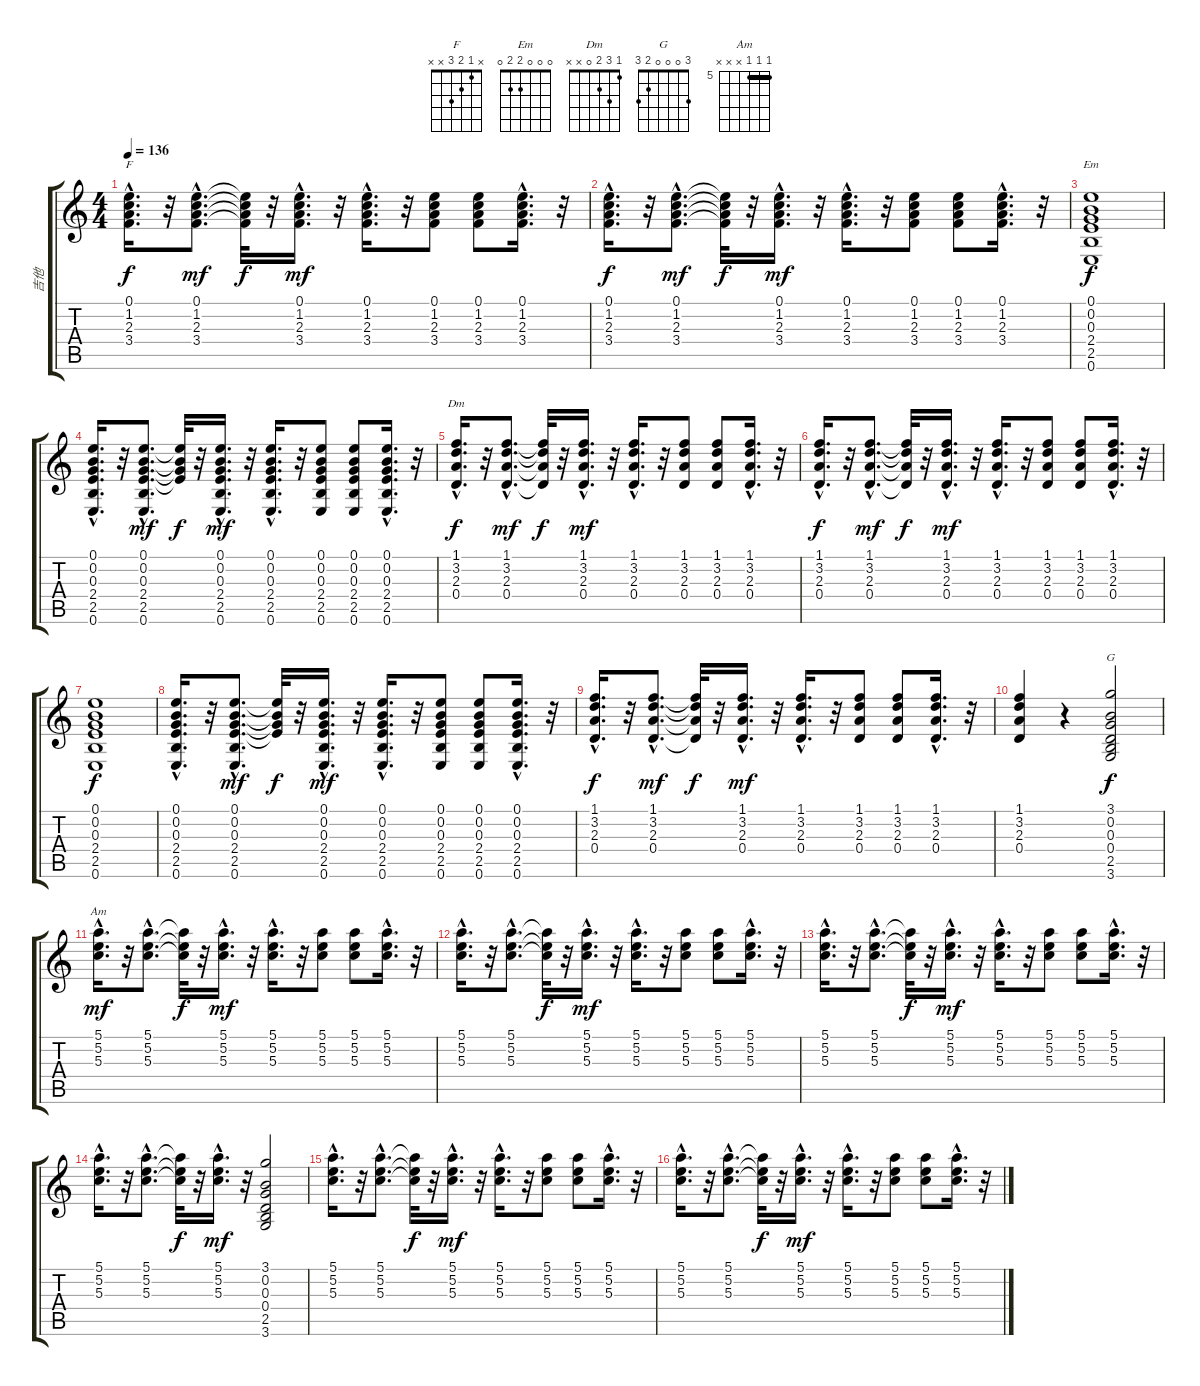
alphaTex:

\track ("吉他" "吉他") {instrument distortionguitar}
\staff {score tabs}
\tuning (E4 B3 G3 D3 A2 E2) {hide}
\chord ("F" x 1 2 3 x x)
\chord ("Em" 0 0 0 2 2 0)
\chord ("Dm" 1 3 2 0 x x)
\chord ("G" 3 0 0 0 2 3)
\chord ("Am" 5 5 5 x x x) {firstfret 5 barre 5}
\ts (4 4)
\tempo 136
\clef g2
\ks c
(0.1{hac} 1.2{hac} 2.3{hac} 3.4{hac}).16{d ch "F" dy f} r.32 (0.1{hac} 1.2{hac} 2.3{hac} 3.4{hac}).8{d dy mf} (0.1{t} 1.2{t} 2.3{t} 3.4{t}).32{dy f} r.32 (0.1{hac} 1.2{hac} 2.3{hac} 3.4{hac}).16{d dy mf} r.32 (0.1{hac} 1.2{hac} 2.3{hac} 3.4{hac}).16{d} r.32 (0.1 1.2 2.3 3.4).8 (0.1 1.2 2.3 3.4).8 (0.1{hac} 1.2{hac} 2.3{hac} 3.4{hac}).16{d} r.32 |
(0.1{hac} 1.2{hac} 2.3{hac} 3.4{hac}).16{d dy f} r.32 (0.1{hac} 1.2{hac} 2.3{hac} 3.4{hac}).8{d dy mf} (0.1{t} 1.2{t} 2.3{t} 3.4{t}).32{dy f} r.32 (0.1{hac} 1.2{hac} 2.3{hac} 3.4{hac}).16{d dy mf} r.32 (0.1{hac} 1.2{hac} 2.3{hac} 3.4{hac}).16{d} r.32 (0.1 1.2 2.3 3.4).8 (0.1 1.2 2.3 3.4).8 (0.1{hac} 1.2{hac} 2.3{hac} 3.4{hac}).16{d} r.32 |
(0.1 0.2 0.3 2.4 2.5 0.6).1{ch "Em" dy f} |
(0.1{hac} 0.2{hac} 0.3{hac} 2.4{hac} 2.5{hac} 0.6{hac}).16{d} r.32 (0.1{hac} 0.2{hac} 0.3{hac} 2.4{hac} 2.5{hac} 0.6{hac}).8{d dy mf} (0.1{t} 0.2{t} 0.3{t} 2.4{t}).32{dy f} r.32 (0.1{hac} 0.2{hac} 0.3{hac} 2.4{hac} 2.5{hac} 0.6{hac}).16{d dy mf} r.32 (0.1{hac} 0.2{hac} 0.3{hac} 2.4{hac} 2.5{hac} 0.6{hac}).16{d} r.32 (0.1 0.2 0.3 2.4 2.5 0.6).8 (0.1 0.2 0.3 2.4 2.5 0.6).8 (0.1{hac} 0.2{hac} 0.3{hac} 2.4{hac} 2.5{hac} 0.6{hac}).16{d} r.32 |
(1.1{hac} 3.2{hac} 2.3{hac} 0.4{hac}).16{d ch "Dm" dy f} r.32 (1.1{hac} 3.2{hac} 2.3{hac} 0.4{hac}).8{d dy mf} (1.1{t} 3.2{t} 2.3{t} 0.4{t}).32{dy f} r.32 (1.1{hac} 3.2{hac} 2.3{hac} 0.4{hac}).16{d dy mf} r.32 (1.1{hac} 3.2{hac} 2.3{hac} 0.4{hac}).16{d} r.32 (1.1 3.2 2.3 0.4).8 (1.1 3.2 2.3 0.4).8 (1.1{hac} 3.2{hac} 2.3{hac} 0.4{hac}).16{d} r.32 |
(1.1{hac} 3.2{hac} 2.3{hac} 0.4{hac}).16{d dy f} r.32 (1.1{hac} 3.2{hac} 2.3{hac} 0.4{hac}).8{d dy mf} (1.1{t} 3.2{t} 2.3{t} 0.4{t}).32{dy f} r.32 (1.1{hac} 3.2{hac} 2.3{hac} 0.4{hac}).16{d dy mf} r.32 (1.1{hac} 3.2{hac} 2.3{hac} 0.4{hac}).16{d} r.32 (1.1 3.2 2.3 0.4).8 (1.1 3.2 2.3 0.4).8 (1.1{hac} 3.2{hac} 2.3{hac} 0.4{hac}).16{d} r.32 |
(0.1 0.2 0.3 2.4 2.5 0.6).1{dy f} |
(0.1{hac} 0.2{hac} 0.3{hac} 2.4{hac} 2.5{hac} 0.6{hac}).16{d} r.32 (0.1{hac} 0.2{hac} 0.3{hac} 2.4{hac} 2.5{hac} 0.6{hac}).8{d dy mf} (0.1{t} 0.2{t} 0.3{t} 2.4{t}).32{dy f} r.32 (0.1{hac} 0.2{hac} 0.3{hac} 2.4{hac} 2.5{hac} 0.6{hac}).16{d dy mf} r.32 (0.1{hac} 0.2{hac} 0.3{hac} 2.4{hac} 2.5{hac} 0.6{hac}).16{d} r.32 (0.1 0.2 0.3 2.4 2.5 0.6).8 (0.1 0.2 0.3 2.4 2.5 0.6).8 (0.1{hac} 0.2{hac} 0.3{hac} 2.4{hac} 2.5{hac} 0.6{hac}).16{d} r.32 |
(1.1{hac} 3.2{hac} 2.3{hac} 0.4{hac}).16{d dy f} r.32 (1.1{hac} 3.2{hac} 2.3{hac} 0.4{hac}).8{d dy mf} (1.1{t} 3.2{t} 2.3{t} 0.4{t}).32{dy f} r.32 (1.1{hac} 3.2{hac} 2.3{hac} 0.4{hac}).16{d dy mf} r.32 (1.1{hac} 3.2{hac} 2.3{hac} 0.4{hac}).16{d} r.32 (1.1 3.2 2.3 0.4).8 (1.1 3.2 2.3 0.4).8 (1.1{hac} 3.2{hac} 2.3{hac} 0.4{hac}).16{d} r.32 |
(1.1 3.2 2.3 0.4).4 r.4 (3.1 0.2 0.3 0.4 2.5 3.6).2{ch "G" dy f} |
(5.1{hac} 5.2{hac} 5.3{hac}).16{d ch "Am" dy mf} r.32 (5.1{hac} 5.2{hac} 5.3{hac}).8{d} (5.1{t} 5.2{t} 5.3{t}).32{dy f} r.32 (5.1{hac} 5.2{hac} 5.3{hac}).16{d dy mf} r.32 (5.1{hac} 5.2{hac} 5.3{hac}).16{d} r.32 (5.1 5.2 5.3).8 (5.1 5.2 5.3).8 (5.1{hac} 5.2{hac} 5.3{hac}).16{d} r.32 |
(5.1{hac} 5.2{hac} 5.3{hac}).16{d} r.32 (5.1{hac} 5.2{hac} 5.3{hac}).8{d} (5.1{t} 5.2{t} 5.3{t}).32{dy f} r.32 (5.1{hac} 5.2{hac} 5.3{hac}).16{d dy mf} r.32 (5.1{hac} 5.2{hac} 5.3{hac}).16{d} r.32 (5.1 5.2 5.3).8 (5.1 5.2 5.3).8 (5.1{hac} 5.2{hac} 5.3{hac}).16{d} r.32 |
(5.1{hac} 5.2{hac} 5.3{hac}).16{d} r.32 (5.1{hac} 5.2{hac} 5.3{hac}).8{d} (5.1{t} 5.2{t} 5.3{t}).32{dy f} r.32 (5.1{hac} 5.2{hac} 5.3{hac}).16{d dy mf} r.32 (5.1{hac} 5.2{hac} 5.3{hac}).16{d} r.32 (5.1 5.2 5.3).8 (5.1 5.2 5.3).8 (5.1{hac} 5.2{hac} 5.3{hac}).16{d} r.32 |
(5.1{hac} 5.2{hac} 5.3{hac}).16{d} r.32 (5.1{hac} 5.2{hac} 5.3{hac}).8{d} (5.1{t} 5.2{t} 5.3{t}).32{dy f} r.32 (5.1{hac} 5.2{hac} 5.3{hac}).16{d dy mf} r.32 (3.1 0.2 0.3 0.4 2.5 3.6).2 |
(5.1{hac} 5.2{hac} 5.3{hac}).16{d} r.32 (5.1{hac} 5.2{hac} 5.3{hac}).8{d} (5.1{t} 5.2{t} 5.3{t}).32{dy f} r.32 (5.1{hac} 5.2{hac} 5.3{hac}).16{d dy mf} r.32 (5.1{hac} 5.2{hac} 5.3{hac}).16{d} r.32 (5.1 5.2 5.3).8 (5.1 5.2 5.3).8 (5.1{hac} 5.2{hac} 5.3{hac}).16{d} r.32 |
(5.1{hac} 5.2{hac} 5.3{hac}).16{d} r.32 (5.1{hac} 5.2{hac} 5.3{hac}).8{d} (5.1{t} 5.2{t} 5.3{t}).32{dy f} r.32 (5.1{hac} 5.2{hac} 5.3{hac}).16{d dy mf} r.32 (5.1{hac} 5.2{hac} 5.3{hac}).16{d} r.32 (5.1 5.2 5.3).8 (5.1 5.2 5.3).8 (5.1{hac} 5.2{hac} 5.3{hac}).16{d} r.32
